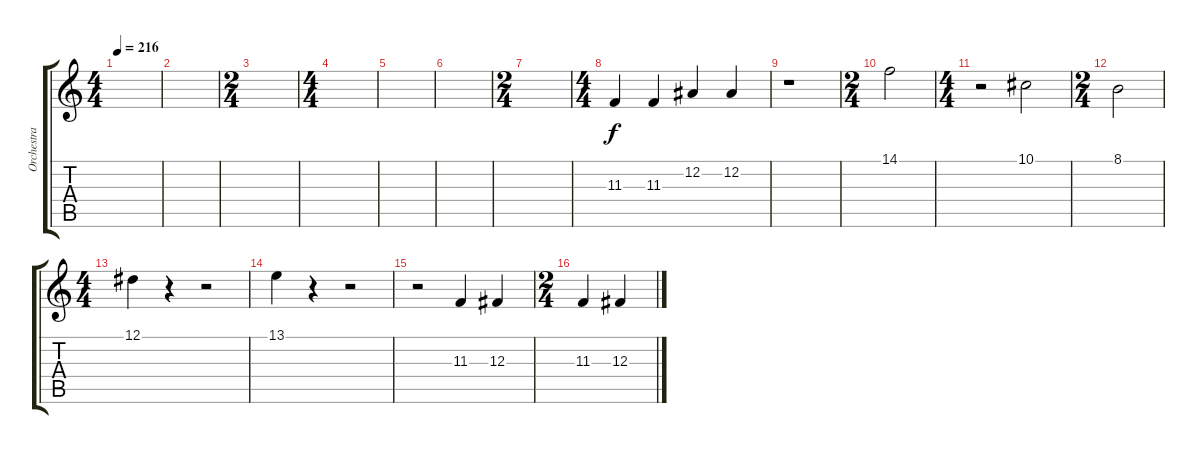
\track ("Orchestra (Strings)" "Orchestra ") {instrument stringensemble1}
\staff {score tabs}
\tuning (Eb4 Bb3 Gb3 Db3 Ab2 Eb2) {hide}
\ts (4 4)
\tempo 216
\clef g2
\ks c
|
|
\ts (2 4)
|
\ts (4 4)
|
|
|
\ts (2 4)
|
\ts (4 4)
11.3.4 11.3.4 12.2.4 12.2.4 |
r.1 |
\ts (2 4)
14.1.2 |
\ts (4 4)
r.2 10.1.2 |
\ts (2 4)
8.1.2 |
\ts (4 4)
12.1.4 r.4 r.2 |
13.1.4 r.4 r.2 |
r.2 11.3.4 12.3.4 |
\ts (2 4)
11.3.4 12.3.4
